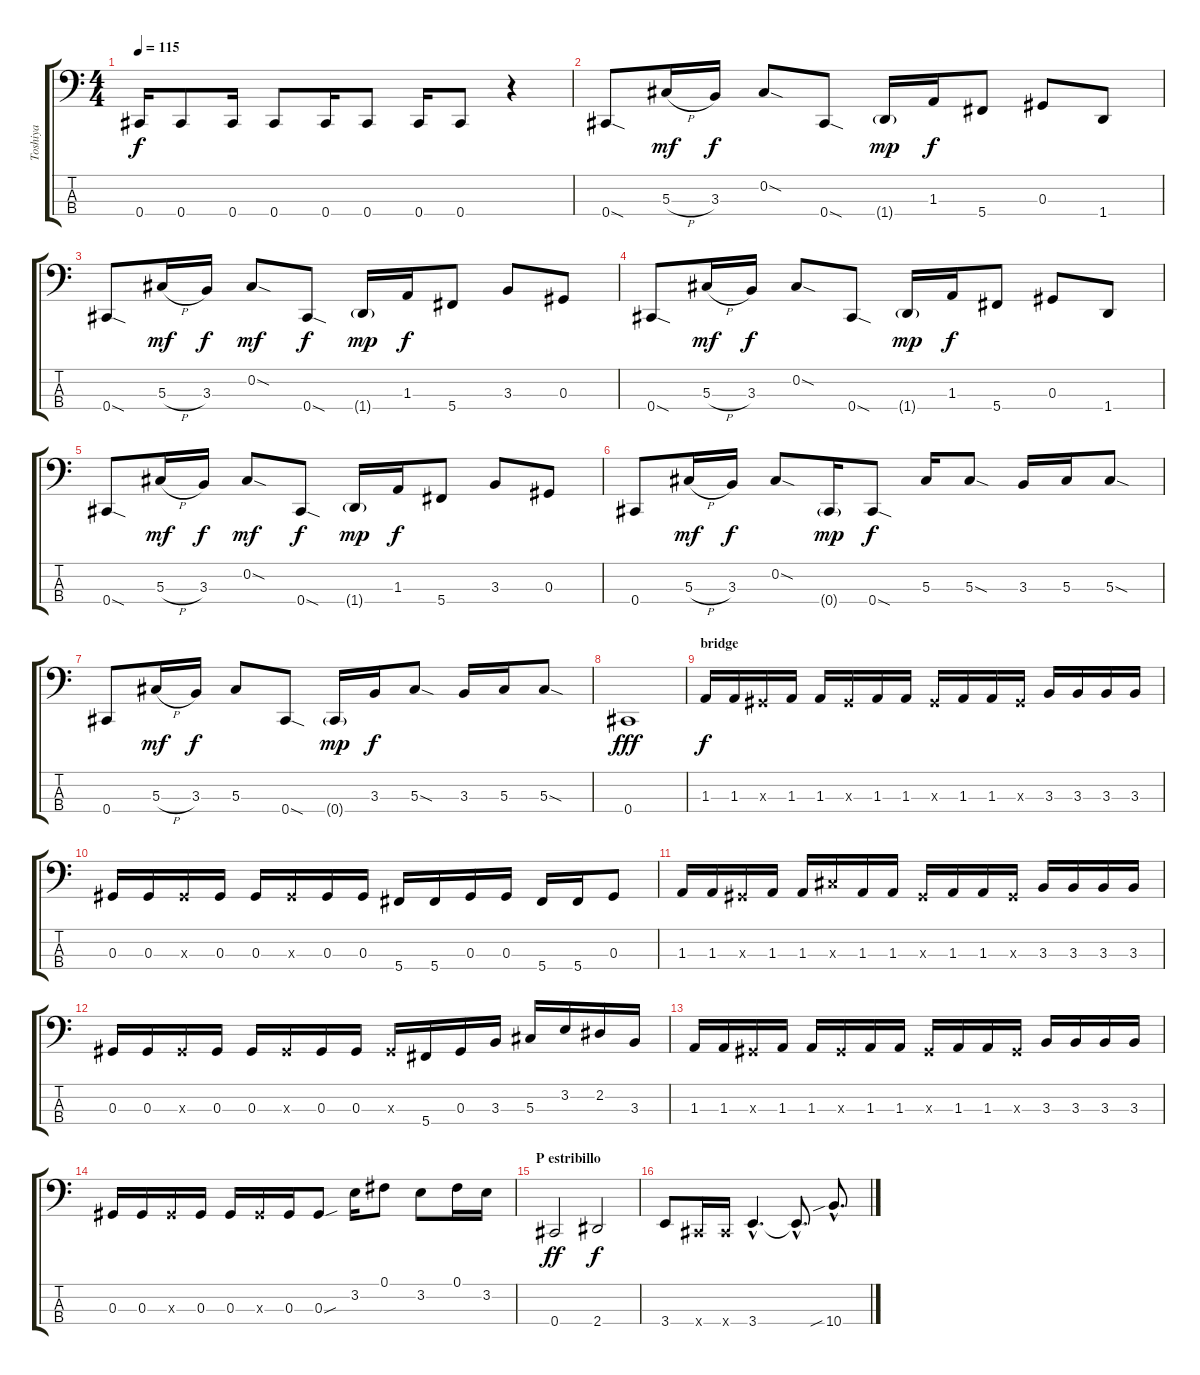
\track ("Toshiya" "Toshiya") {instrument electricbasspick}
\staff {score tabs}
\tuning (Gb2 Db2 Ab1 Db1) {hide}
\ts (4 4)
\tempo 115
\clef f4
\ks c
0.4.16{dy f} 0.4.8 0.4.16 0.4.8 0.4.16 0.4.8 0.4.16 0.4.8 r.4 |
0.4{sod}.8 5.3{h}.16{dy mf} 3.3.16{dy f} 0.2{sod}.8 0.4{sod}.8 1.4{g}.16{dy mp} 1.3.16{dy f} 5.4.8 0.3.8 1.4.8 |
0.4{sod}.8 5.3{h}.16{dy mf} 3.3.16{dy f} 0.2{sod}.8{dy mf} 0.4{sod}.8{dy f} 1.4{g}.16{dy mp} 1.3.16{dy f} 5.4.8 3.3.8 0.3.8 |
0.4{sod}.8 5.3{h}.16{dy mf} 3.3.16{dy f} 0.2{sod}.8 0.4{sod}.8 1.4{g}.16{dy mp} 1.3.16{dy f} 5.4.8 0.3.8 1.4.8 |
0.4{sod}.8 5.3{h}.16{dy mf} 3.3.16{dy f} 0.2{sod}.8{dy mf} 0.4{sod}.8{dy f} 1.4{g}.16{dy mp} 1.3.16{dy f} 5.4.8 3.3.8 0.3.8 |
0.4.8 5.3{h}.16{dy mf} 3.3.16{dy f} 0.2{sod}.8 0.4{g}.16{dy mp} 0.4{sod}.8{dy f} 5.3.16 5.3{sod}.8 3.3.16 5.3.16 5.3{sod}.8 |
0.4.8 5.3{h}.16{dy mf} 3.3.16{dy f} 5.3.8 0.4{sod}.8 0.4{g}.16{dy mp} 3.3.16{dy f} 5.3{sod}.8 3.3.16 5.3.16 5.3{sod}.8 |
0.4.1{dy fff} |
\section ("" "bridge")
1.3.16{dy f} 1.3.16 0.3{x}.16 1.3.16 1.3.16 0.3{x}.16 1.3.16 1.3.16 0.3{x}.16 1.3.16 1.3.16 0.3{x}.16 3.3.16 3.3.16 3.3.16 3.3.16 |
0.3.16 0.3.16 0.3{x}.16 0.3.16 0.3.16 0.3{x}.16 0.3.16 0.3.16 5.4.16 5.4.16 0.3.16 0.3.16 5.4.16 5.4.16 0.3.8 |
1.3.16 1.3.16 0.3{x}.16 1.3.16 1.3.16 5.3{x}.16 1.3.16 1.3.16 0.3{x}.16 1.3.16 1.3.16 0.3{x}.16 3.3.16 3.3.16 3.3.16 3.3.16 |
0.3.16 0.3.16 0.3{x}.16 0.3.16 0.3.16 0.3{x}.16 0.3.16 0.3.16 0.3{x}.16 5.4.16 0.3.16 3.3.16 5.3.16 3.2.16 2.2.16 3.3.16 |
1.3.16 1.3.16 0.3{x}.16 1.3.16 1.3.16 0.3{x}.16 1.3.16 1.3.16 0.3{x}.16 1.3.16 1.3.16 0.3{x}.16 3.3.16 3.3.16 3.3.16 3.3.16 |
0.3.16 0.3.16 0.3{x}.16 0.3.16 0.3.16 0.3{x}.16 0.3.16 0.3{sou}.8 3.2.16 0.1.8 3.2.8 0.1.16 3.2.16 |
\section ("" "P estribillo")
0.4.2{dy ff volume 12 instrument electricbasspick} 2.4.2{dy f} |
3.4.8 0.4{x}.16 0.4{x}.16 3.4{hac}.4{d} 3.4{hac t}.8{d} 10.4{sib hac}.8{d}
